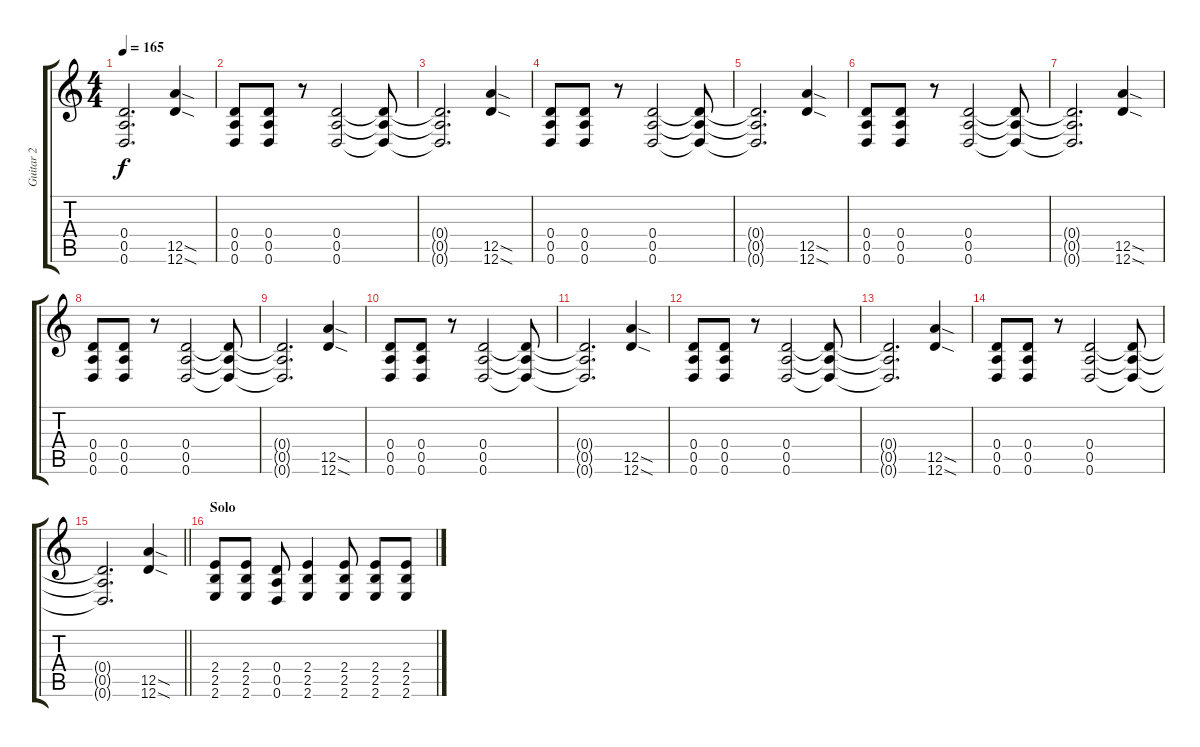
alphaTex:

\track ("Guitar 2" "Guitar 2") {instrument distortionguitar}
\staff {score tabs}
\tuning (E4 B3 G3 D3 A2 D2) {hide}
\ts (4 4)
\tempo 165
\clef g2
\ks c
(0.4{t} 0.5{t} 0.6{t}).2{d dy f} (12.5{sod} 12.6{sod}).4 |
(0.4 0.5 0.6).8 (0.4 0.5 0.6).8 r.8 (0.4 0.5 0.6).2 (0.4{t} 0.5{t} 0.6{t}).8 |
(0.4{t} 0.5{t} 0.6{t}).2{d} (12.5{sod} 12.6{sod}).4 |
(0.4 0.5 0.6).8 (0.4 0.5 0.6).8 r.8 (0.4 0.5 0.6).2 (0.4{t} 0.5{t} 0.6{t}).8 |
(0.4{t} 0.5{t} 0.6{t}).2{d} (12.5{sod} 12.6{sod}).4 |
(0.4 0.5 0.6).8 (0.4 0.5 0.6).8 r.8 (0.4 0.5 0.6).2 (0.4{t} 0.5{t} 0.6{t}).8 |
(0.4{t} 0.5{t} 0.6{t}).2{d} (12.5{sod} 12.6{sod}).4 |
(0.4 0.5 0.6).8 (0.4 0.5 0.6).8 r.8 (0.4 0.5 0.6).2 (0.4{t} 0.5{t} 0.6{t}).8 |
(0.4{t} 0.5{t} 0.6{t}).2{d} (12.5{sod} 12.6{sod}).4 |
(0.4 0.5 0.6).8 (0.4 0.5 0.6).8 r.8 (0.4 0.5 0.6).2 (0.4{t} 0.5{t} 0.6{t}).8 |
(0.4{t} 0.5{t} 0.6{t}).2{d} (12.5{sod} 12.6{sod}).4 |
(0.4 0.5 0.6).8 (0.4 0.5 0.6).8 r.8 (0.4 0.5 0.6).2 (0.4{t} 0.5{t} 0.6{t}).8 |
(0.4{t} 0.5{t} 0.6{t}).2{d} (12.5{sod} 12.6{sod}).4 |
(0.4 0.5 0.6).8 (0.4 0.5 0.6).8 r.8 (0.4 0.5 0.6).2 (0.4{t} 0.5{t} 0.6{t}).8 |
\barLineRight lightlight
(0.4{t} 0.5{t} 0.6{t}).2{d} (12.5{sod} 12.6{sod}).4 |
\section ("" "Solo")
(2.4 2.5 2.6).8 (2.4 2.5 2.6).8 (0.4 0.5 0.6).8 (2.4 2.5 2.6).4 (2.4 2.5 2.6).8 (2.4 2.5 2.6).8 (2.4 2.5 2.6).8
